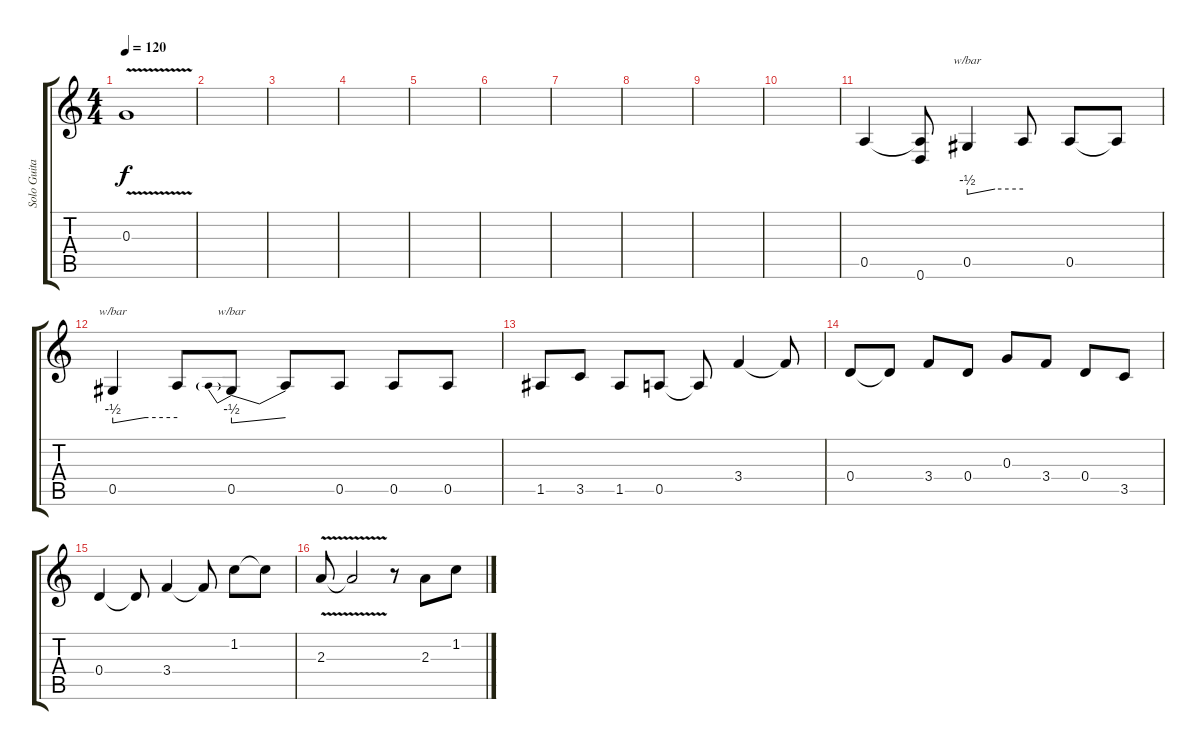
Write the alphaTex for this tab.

\track ("Solo Guitar" "Solo Guita") {instrument electricguitarclean}
\staff {score tabs}
\tuning (E4 B3 G3 D3 A2 D2) {hide}
\ts (4 4)
\tempo 120
\clef g2
\ks c
0.3{v}.1{dy f} |
|
|
|
|
|
|
|
|
|
0.5.4 (0.5{t} 0.6).8 0.5.4{tbe (custom default 0 -2 30 0 60 0)} 0.5{t}.8 0.5.8 0.5{t}.8 |
0.5.4{tbe (custom default 0 -2 30 0 60 0)} 0.5{t}.8 0.5.8{tbe (predivedive default 0 -2 60 0)} 0.5{t}.8 0.5.8 0.5.8 0.5.8 |
1.5.8 3.5.8 1.5.8 0.5.8 0.5{t}.8 3.4.4 3.4{t}.8 |
0.4.8 0.4{t}.8 3.4.8 0.4.8 0.3.8 3.4.8 0.4.8 3.5.8 |
0.4.4 0.4{t}.8 3.4.4 3.4{t}.8 1.2.8 1.2{t}.8 |
2.3{v}.8 2.3{t}.2 r.8 2.3.8 1.2.8
